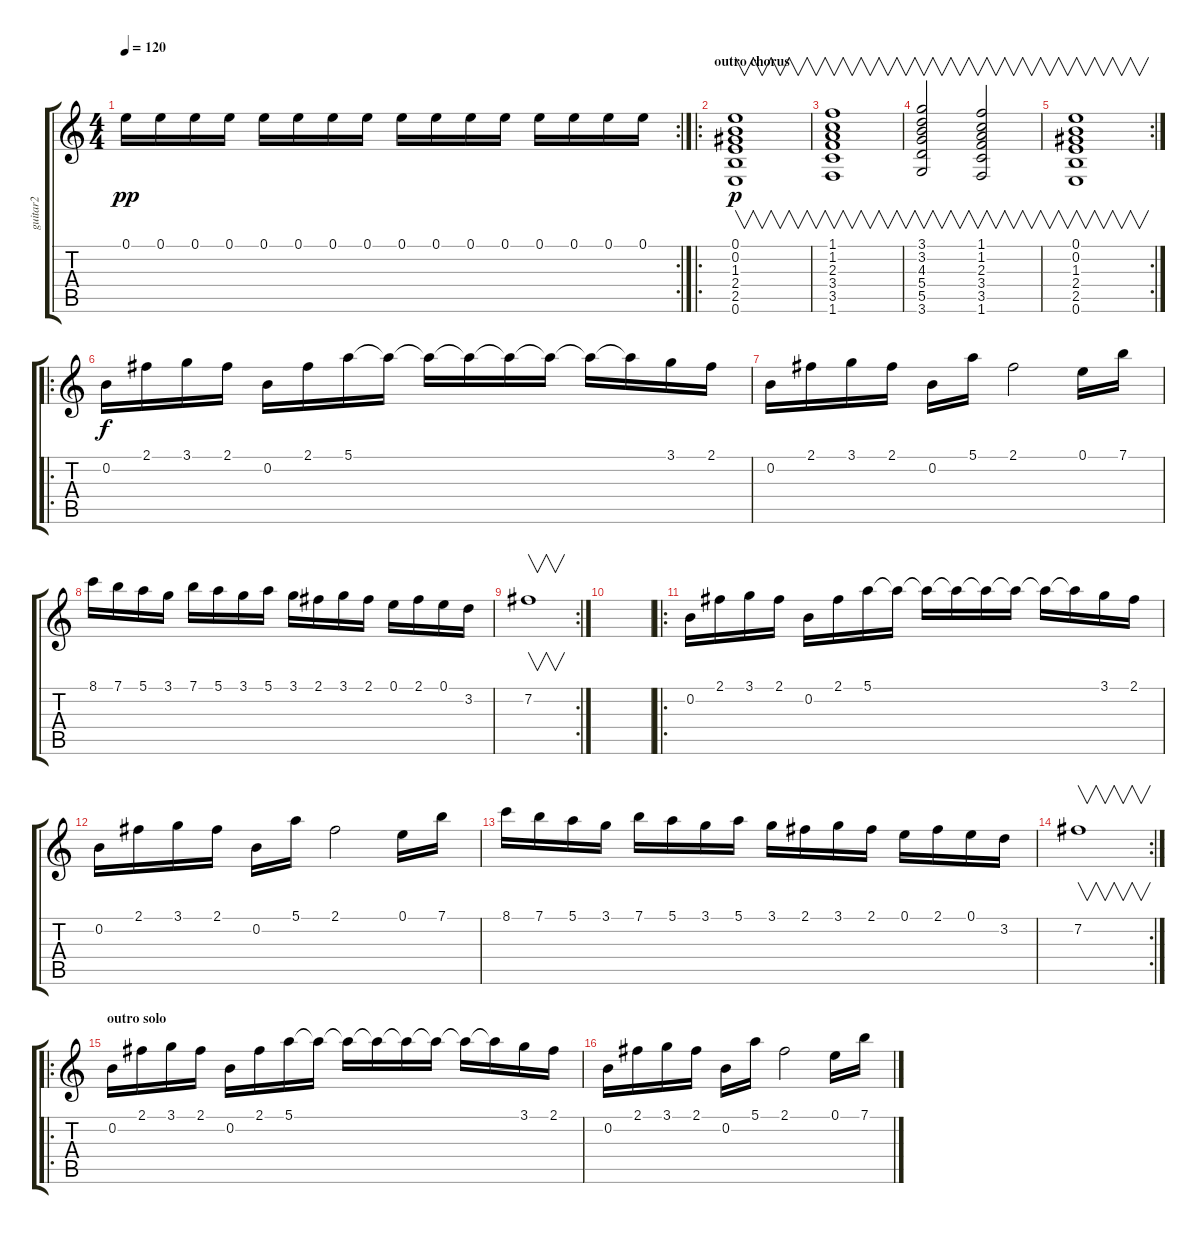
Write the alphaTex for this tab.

\track ("guitar2" "guitar2") {instrument overdrivenguitar}
\staff {score tabs}
\tuning (E4 B3 G3 D3 A2 E2) {hide}
\rc 2
\ts (4 4)
\tempo 120
\clef g2
\ks c
0.1.16{dy pp} 0.1.16 0.1.16 0.1.16 0.1.16 0.1.16 0.1.16 0.1.16 0.1.16 0.1.16 0.1.16 0.1.16 0.1.16 0.1.16 0.1.16 0.1.16 |
\ro
\section ("" "outro chorus")
(0.1 0.2 1.3 2.4 2.5 0.6).1{v dy p} |
(1.1 1.2 2.3 3.4 3.5 1.6).1{v} |
(3.1 3.2 4.3 5.4 5.5 3.6).2{v} (1.1 1.2 2.3 3.4 3.5 1.6).2{v} |
\rc 2
(0.1 0.2 1.3 2.4 2.5 0.6).1{v} |
\ro
0.2.16{dy f} 2.1.16 3.1.16 2.1.16 0.2.16 2.1.16 5.1.16 5.1{t}.16 5.1{t}.16 5.1{t}.16 5.1{t}.16 5.1{t}.16 5.1{t}.16 5.1{t}.16 3.1.16 2.1.16 |
0.2.16 2.1.16 3.1.16 2.1.16 0.2.16 5.1.16 2.1.2 0.1.16 7.1.16 |
8.1.16 7.1.16 5.1.16 3.1.16 7.1.16 5.1.16 3.1.16 5.1.16 3.1.16 2.1.16 3.1.16 2.1.16 0.1.16 2.1.16 0.1.16 3.2.16 |
\rc 2
7.2.1{v} |
|
\ro
0.2.16 2.1.16 3.1.16 2.1.16 0.2.16 2.1.16 5.1.16 5.1{t}.16 5.1{t}.16 5.1{t}.16 5.1{t}.16 5.1{t}.16 5.1{t}.16 5.1{t}.16 3.1.16 2.1.16 |
0.2.16 2.1.16 3.1.16 2.1.16 0.2.16 5.1.16 2.1.2 0.1.16 7.1.16 |
8.1.16 7.1.16 5.1.16 3.1.16 7.1.16 5.1.16 3.1.16 5.1.16 3.1.16 2.1.16 3.1.16 2.1.16 0.1.16 2.1.16 0.1.16 3.2.16 |
\rc 2
7.2.1{v} |
\ro
\section ("" "outro solo")
0.2.16 2.1.16 3.1.16 2.1.16 0.2.16 2.1.16 5.1.16 5.1{t}.16 5.1{t}.16 5.1{t}.16 5.1{t}.16 5.1{t}.16 5.1{t}.16 5.1{t}.16 3.1.16 2.1.16 |
0.2.16 2.1.16 3.1.16 2.1.16 0.2.16 5.1.16 2.1.2 0.1.16 7.1.16
